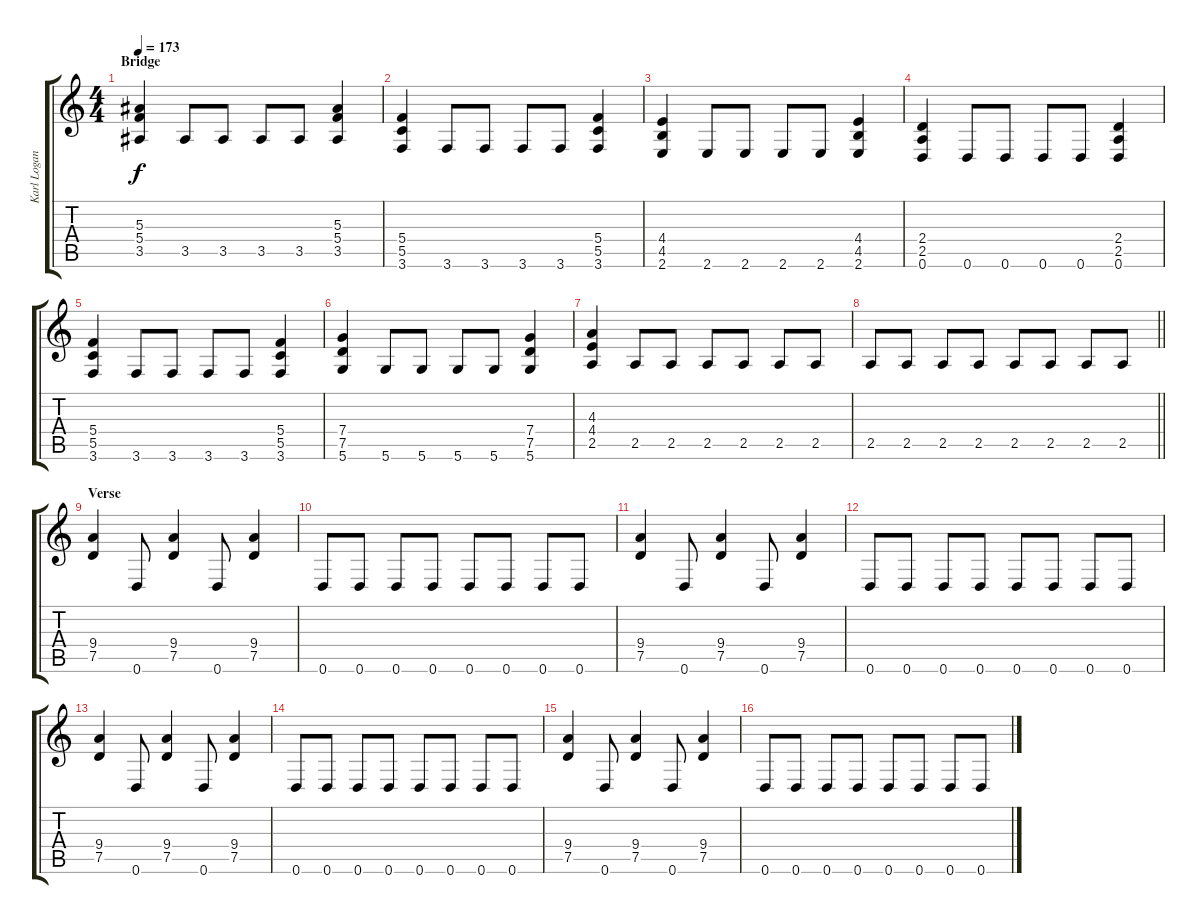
\track ("Karl Logan" "Karl Logan") {instrument distortionguitar}
\staff {score tabs}
\tuning (D4 A3 F3 C3 G2 D2) {hide}
\ts (4 4)
\section ("" "Bridge")
\tempo 173
\clef g2
\ks c
(5.3 5.4 3.5).4{dy f} 3.5.8 3.5.8 3.5.8 3.5.8 (5.3 5.4 3.5).4 |
(5.4 5.5 3.6).4 3.6.8 3.6.8 3.6.8 3.6.8 (5.4 5.5 3.6).4 |
(4.4 4.5 2.6).4 2.6.8 2.6.8 2.6.8 2.6.8 (4.4 4.5 2.6).4 |
(2.4 2.5 0.6).4 0.6.8 0.6.8 0.6.8 0.6.8 (2.4 2.5 0.6).4 |
(5.4 5.5 3.6).4 3.6.8 3.6.8 3.6.8 3.6.8 (5.4 5.5 3.6).4 |
(7.4 7.5 5.6).4 5.6.8 5.6.8 5.6.8 5.6.8 (7.4 7.5 5.6).4 |
(4.3 4.4 2.5).4 2.5.8 2.5.8 2.5.8 2.5.8 2.5.8 2.5.8 |
\barLineRight lightlight
2.5.8 2.5.8 2.5.8 2.5.8 2.5.8 2.5.8 2.5.8 2.5.8 |
\section ("" "Verse")
(9.4 7.5).4 0.6.8 (9.4 7.5).4 0.6.8 (9.4 7.5).4 |
0.6.8 0.6.8 0.6.8 0.6.8 0.6.8 0.6.8 0.6.8 0.6.8 |
(9.4 7.5).4 0.6.8 (9.4 7.5).4 0.6.8 (9.4 7.5).4 |
0.6.8 0.6.8 0.6.8 0.6.8 0.6.8 0.6.8 0.6.8 0.6.8 |
(9.4 7.5).4 0.6.8 (9.4 7.5).4 0.6.8 (9.4 7.5).4 |
0.6.8 0.6.8 0.6.8 0.6.8 0.6.8 0.6.8 0.6.8 0.6.8 |
(9.4 7.5).4 0.6.8 (9.4 7.5).4 0.6.8 (9.4 7.5).4 |
0.6.8 0.6.8 0.6.8 0.6.8 0.6.8 0.6.8 0.6.8 0.6.8
